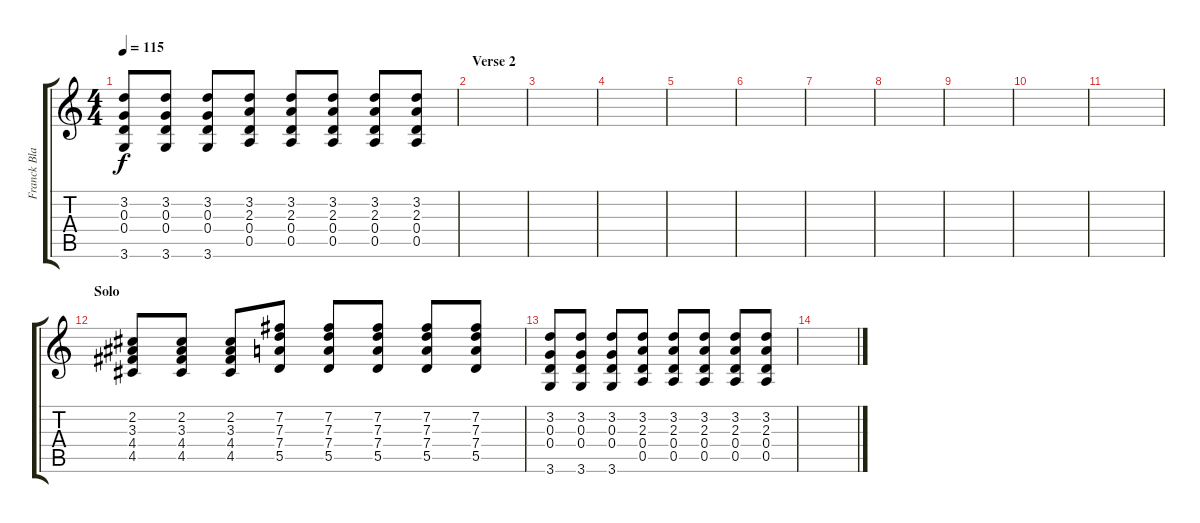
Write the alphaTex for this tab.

\track ("Franck Black" "Franck Bla") {instrument distortionguitar}
\staff {score tabs}
\tuning (E4 B3 G3 D3 A2 E2) {hide}
\ts (4 4)
\tempo 115
\clef g2
\ks c
(3.2 0.3 0.4 3.6).8{dy f} (3.2 0.3 0.4 3.6).8 (3.2 0.3 0.4 3.6).8 (3.2 2.3 0.4 0.5).8 (3.2 2.3 0.4 0.5).8 (3.2 2.3 0.4 0.5).8 (3.2 2.3 0.4 0.5).8 (3.2 2.3 0.4 0.5).8 |
\section ("" "Verse 2")
|
|
|
|
|
|
|
|
|
|
\section ("" "Solo")
(2.2 3.3 4.4 4.5).8 (2.2 3.3 4.4 4.5).8 (2.2 3.3 4.4 4.5).8 (7.2 7.3 7.4 5.5).8 (7.2 7.3 7.4 5.5).8 (7.2 7.3 7.4 5.5).8 (7.2 7.3 7.4 5.5).8 (7.2 7.3 7.4 5.5).8 |
(3.2 0.3 0.4 3.6).8 (3.2 0.3 0.4 3.6).8 (3.2 0.3 0.4 3.6).8 (3.2 2.3 0.4 0.5).8 (3.2 2.3 0.4 0.5).8 (3.2 2.3 0.4 0.5).8 (3.2 2.3 0.4 0.5).8 (3.2 2.3 0.4 0.5).8 |
\section ("" "")
